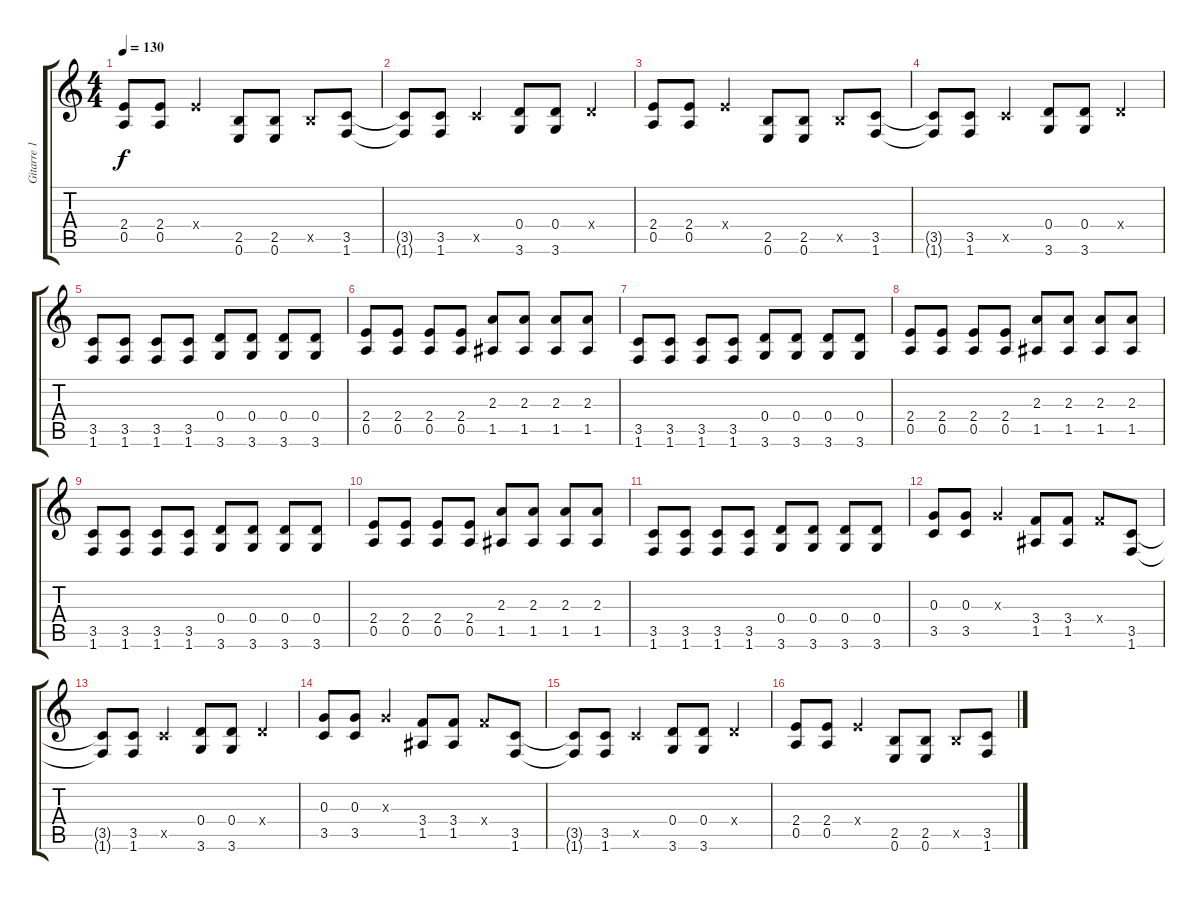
\track ("Gitarre 1" "Gitarre 1") {instrument electricguitarjazz}
\staff {score tabs}
\tuning (E4 B3 G3 D3 A2 E2) {hide}
\ts (4 4)
\tempo 130
\clef g2
\ks c
(2.4 0.5).8{dy f} (2.4 0.5).8 2.4{x}.4 (2.5 0.6).8 (2.5 0.6).8 2.5{x}.8 (3.5 1.6).8 |
(3.5{t} 1.6{t}).8 (3.5 1.6).8 3.5{x}.4 (0.4 3.6).8 (0.4 3.6).8 0.4{x}.4 |
(2.4 0.5).8 (2.4 0.5).8 2.4{x}.4 (2.5 0.6).8 (2.5 0.6).8 2.5{x}.8 (3.5 1.6).8 |
(3.5{t} 1.6{t}).8 (3.5 1.6).8 3.5{x}.4 (0.4 3.6).8 (0.4 3.6).8 0.4{x}.4 |
(3.5 1.6).8 (3.5 1.6).8 (3.5 1.6).8 (3.5 1.6).8 (0.4 3.6).8 (0.4 3.6).8 (0.4 3.6).8 (0.4 3.6).8 |
(2.4 0.5).8 (2.4 0.5).8 (2.4 0.5).8 (2.4 0.5).8 (2.3 1.5).8 (2.3 1.5).8 (2.3 1.5).8 (2.3 1.5).8 |
(3.5 1.6).8 (3.5 1.6).8 (3.5 1.6).8 (3.5 1.6).8 (0.4 3.6).8 (0.4 3.6).8 (0.4 3.6).8 (0.4 3.6).8 |
(2.4 0.5).8 (2.4 0.5).8 (2.4 0.5).8 (2.4 0.5).8 (2.3 1.5).8 (2.3 1.5).8 (2.3 1.5).8 (2.3 1.5).8 |
(3.5 1.6).8 (3.5 1.6).8 (3.5 1.6).8 (3.5 1.6).8 (0.4 3.6).8 (0.4 3.6).8 (0.4 3.6).8 (0.4 3.6).8 |
(2.4 0.5).8 (2.4 0.5).8 (2.4 0.5).8 (2.4 0.5).8 (2.3 1.5).8 (2.3 1.5).8 (2.3 1.5).8 (2.3 1.5).8 |
(3.5 1.6).8 (3.5 1.6).8 (3.5 1.6).8 (3.5 1.6).8 (0.4 3.6).8 (0.4 3.6).8 (0.4 3.6).8 (0.4 3.6).8 |
(0.3 3.5).8 (0.3 3.5).8 0.3{x}.4 (3.4 1.5).8 (3.4 1.5).8 3.4{x}.8 (3.5 1.6).8 |
(3.5{t} 1.6{t}).8 (3.5 1.6).8 3.5{x}.4 (0.4 3.6).8 (0.4 3.6).8 0.4{x}.4 |
(0.3 3.5).8 (0.3 3.5).8 0.3{x}.4 (3.4 1.5).8 (3.4 1.5).8 3.4{x}.8 (3.5 1.6).8 |
(3.5{t} 1.6{t}).8 (3.5 1.6).8 3.5{x}.4 (0.4 3.6).8 (0.4 3.6).8 0.4{x}.4 |
(2.4 0.5).8 (2.4 0.5).8 2.4{x}.4 (2.5 0.6).8 (2.5 0.6).8 2.5{x}.8 (3.5 1.6).8
